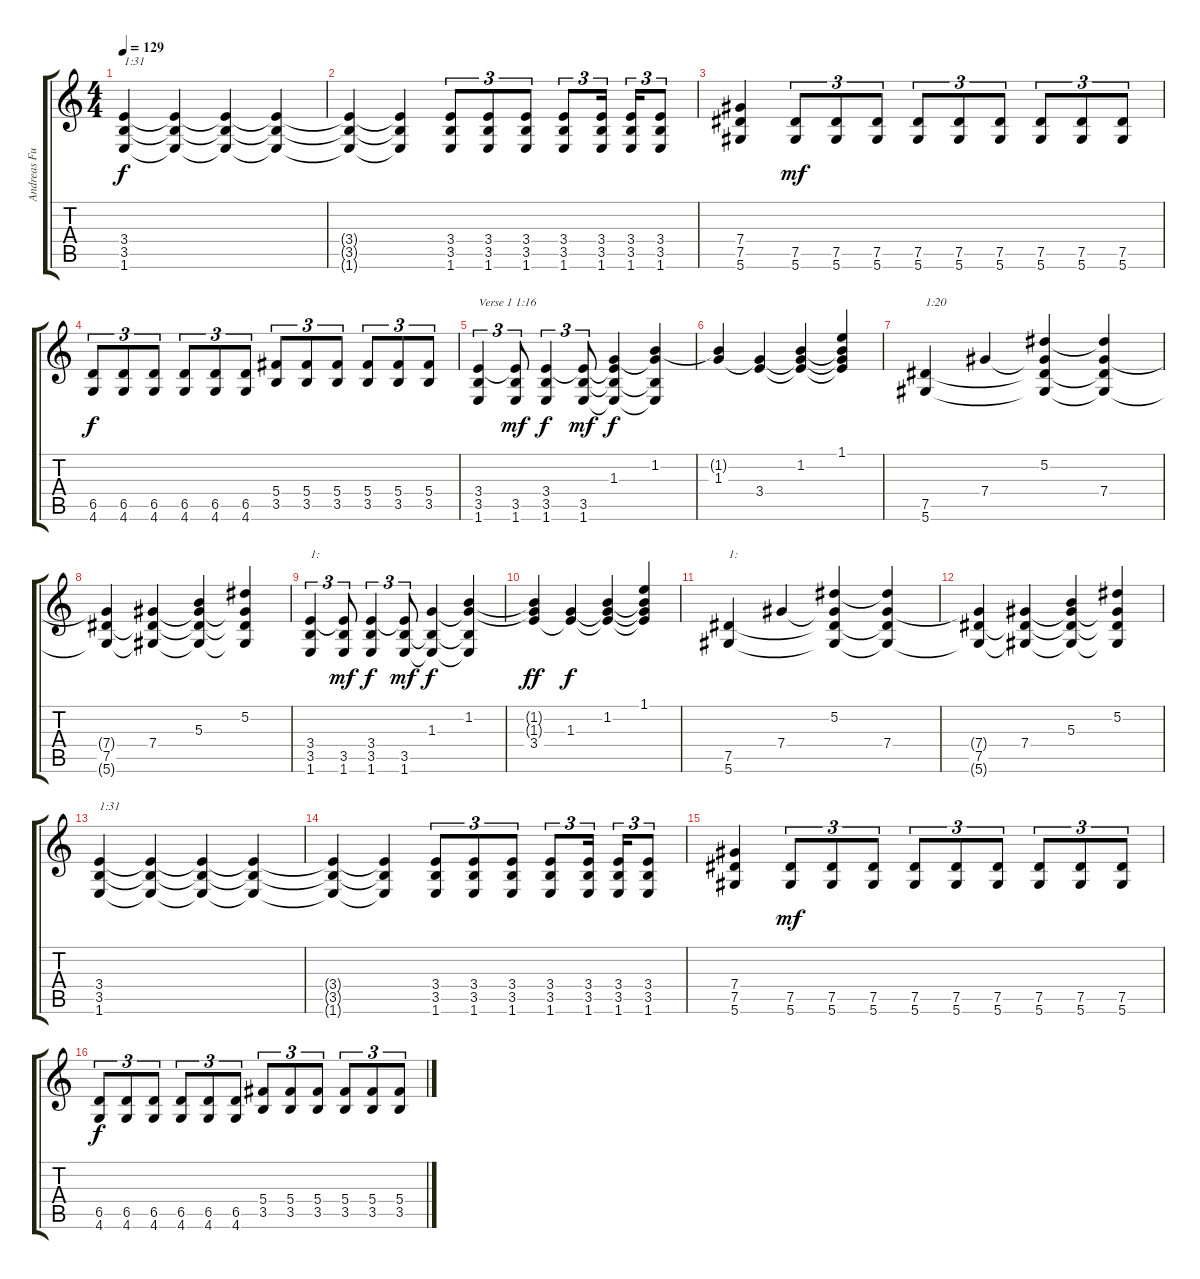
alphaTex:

\track ("Andreas Fullmestad (D# Tuning)" "Andreas Fu") {instrument distortionguitar}
\staff {score tabs}
\tuning (Eb4 Bb3 Gb3 Db3 Ab2 Eb2) {hide}
\ts (4 4)
\tempo 129
\clef g2
\ks c
(3.4 3.5 1.6).4{txt "1:31" dy f} (3.4{t} 3.5{t} 1.6{t}).4 (3.4{t} 3.5{t} 1.6{t}).4 (3.4{t} 3.5{t} 1.6{t}).4 |
(3.4{t} 3.5{t} 1.6{t}).4 (3.4{t} 3.5{t} 1.6{t}).4 (3.4 3.5 1.6).8{tu (3 2)} (3.4 3.5 1.6).8{tu (3 2)} (3.4 3.5 1.6).8{tu (3 2)} (3.4 3.5 1.6).8{tu (3 2)} (3.4 3.5 1.6).16{tu (3 2)} (3.4 3.5 1.6).16{tu (3 2)} (3.4 3.5 1.6).8{tu (3 2)} |
(7.4 7.5 5.6).4 (7.5 5.6).8{tu (3 2) dy mf} (7.5 5.6).8{tu (3 2)} (7.5 5.6).8{tu (3 2)} (7.5 5.6).8{tu (3 2)} (7.5 5.6).8{tu (3 2)} (7.5 5.6).8{tu (3 2)} (7.5 5.6).8{tu (3 2)} (7.5 5.6).8{tu (3 2)} (7.5 5.6).8{tu (3 2)} |
(6.5 4.6).8{tu (3 2) dy f} (6.5 4.6).8{tu (3 2)} (6.5 4.6).8{tu (3 2)} (6.5 4.6).8{tu (3 2)} (6.5 4.6).8{tu (3 2)} (6.5 4.6).8{tu (3 2)} (5.4 3.5).8{tu (3 2)} (5.4 3.5).8{tu (3 2)} (5.4 3.5).8{tu (3 2)} (5.4 3.5).8{tu (3 2)} (5.4 3.5).8{tu (3 2)} (5.4 3.5).8{tu (3 2)} |
(3.4 3.5 1.6).4{tu (3 2) txt "Verse 1 1:16"} (3.4{t} 3.5 1.6).8{tu (3 2) dy mf} (3.4 3.5 1.6).4{tu (3 2) dy f} (3.4{t} 3.5 1.6).8{tu (3 2) dy mf} (1.3 3.4{t} 3.5{t} 1.6{t}).4{dy f} (1.2 1.3{t} 3.5{t} 1.6{t}).4 |
(1.2{t} 1.3).4 (1.3{t} 3.4).4 (1.2 1.3{t} 3.4{t}).4 (1.1 1.2{t} 1.3{t} 3.4{t}).4 |
(7.5 5.6).4{txt "1:20"} 7.4.4 (5.2 7.4{t} 7.5{t} 5.6{t}).4 (5.2{t} 7.4 7.5{t} 5.6{t}).4 |
(7.4{t} 7.5 5.6{t}).4 (7.4 7.5{t} 5.6{t}).4 (5.3 7.4{t} 7.5{t} 5.6{t}).4 (5.2 7.4{t} 7.5{t} 5.6{t}).4 |
(3.4 3.5 1.6).4{tu (3 2) txt "1:"} (3.4{t} 3.5 1.6).8{tu (3 2) dy mf} (3.4 3.5 1.6).4{tu (3 2) dy f} (3.4{t} 3.5 1.6).8{tu (3 2) dy mf} (1.3 3.5{t} 1.6{t}).4{dy f} (1.2 1.3{t} 3.5{t} 1.6{t}).4 |
(1.2{t} 1.3{t} 3.4).4{dy ff} (1.3 3.4{t}).4{dy f} (1.2 1.3{t} 3.4{t}).4 (1.1 1.2{t} 1.3{t} 3.4{t}).4 |
(7.5 5.6).4{txt "1:"} 7.4.4 (5.2 7.4{t} 7.5{t} 5.6{t}).4 (5.2{t} 7.4 7.5{t} 5.6{t}).4 |
(7.4{t} 7.5 5.6{t}).4 (7.4 7.5{t} 5.6{t}).4 (5.3 7.4{t} 7.5{t} 5.6{t}).4 (5.2 7.4{t} 7.5{t} 5.6{t}).4 |
(3.4 3.5 1.6).4{txt "1:31"} (3.4{t} 3.5{t} 1.6{t}).4 (3.4{t} 3.5{t} 1.6{t}).4 (3.4{t} 3.5{t} 1.6{t}).4 |
(3.4{t} 3.5{t} 1.6{t}).4 (3.4{t} 3.5{t} 1.6{t}).4 (3.4 3.5 1.6).8{tu (3 2)} (3.4 3.5 1.6).8{tu (3 2)} (3.4 3.5 1.6).8{tu (3 2)} (3.4 3.5 1.6).8{tu (3 2)} (3.4 3.5 1.6).16{tu (3 2)} (3.4 3.5 1.6).16{tu (3 2)} (3.4 3.5 1.6).8{tu (3 2)} |
(7.4 7.5 5.6).4 (7.5 5.6).8{tu (3 2) dy mf} (7.5 5.6).8{tu (3 2)} (7.5 5.6).8{tu (3 2)} (7.5 5.6).8{tu (3 2)} (7.5 5.6).8{tu (3 2)} (7.5 5.6).8{tu (3 2)} (7.5 5.6).8{tu (3 2)} (7.5 5.6).8{tu (3 2)} (7.5 5.6).8{tu (3 2)} |
(6.5 4.6).8{tu (3 2) dy f} (6.5 4.6).8{tu (3 2)} (6.5 4.6).8{tu (3 2)} (6.5 4.6).8{tu (3 2)} (6.5 4.6).8{tu (3 2)} (6.5 4.6).8{tu (3 2)} (5.4 3.5).8{tu (3 2)} (5.4 3.5).8{tu (3 2)} (5.4 3.5).8{tu (3 2)} (5.4 3.5).8{tu (3 2)} (5.4 3.5).8{tu (3 2)} (5.4 3.5).8{tu (3 2)}
